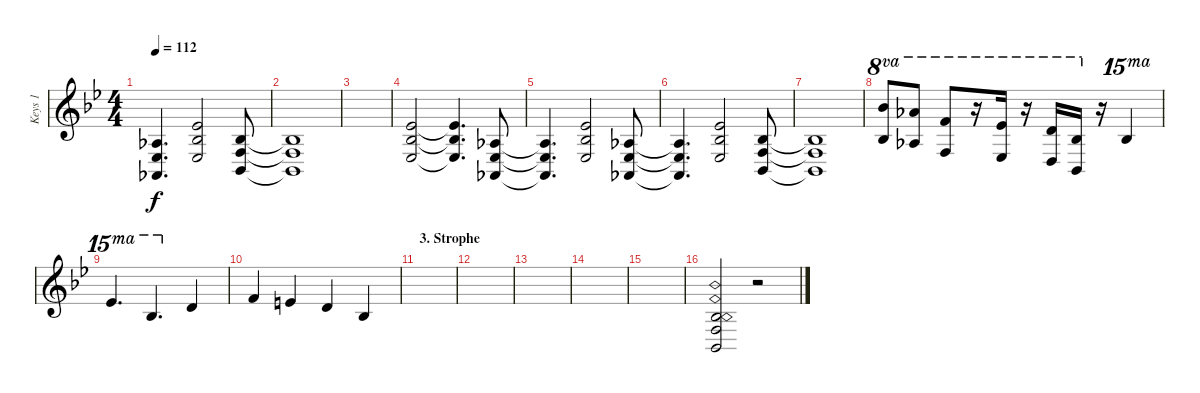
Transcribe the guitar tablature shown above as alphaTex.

\track ("Keys 1" "Keys 1") {instrument flute}
\staff {score}
\tuning (E4 B3 G3 D3 A2 E2) {hide}
\ts (4 4)
\tempo 112
\clef g2
\ks bb
(6.4{t} 6.5{t} 4.6{t}).4{d dy f} (8.3 8.4 6.5).2 (8.4 8.5 6.6).8 |
(8.4{t} 8.5{t} 6.6{t}).1 |
|
(8.3 8.4 6.5).2{volume 16 instrument synthbrass1} (8.3{t} 8.4{t} 6.5{t}).4{d} (6.4 6.5 4.6).8 |
(6.4{t} 6.5{t} 4.6{t}).4{d} (8.3 8.4 6.5).2 (6.4 6.5 4.6).8 |
(6.4{t} 6.5{t} 4.6{t}).4{d} (8.3 8.4 6.5).2 (8.4 8.5 6.6).8 |
(8.4{t} 8.5{t} 6.6{t}).1 |
(6.1 23.2).8{ot 8va volume 16 instrument violin} (4.1 21.2).8{ot 8va} (1.1 18.2).8{ot 8va} r.16{ot 8va} (11.1 4.2).16{ot 8va} r.16{ot 8va} (10.1 3.2).16{ot 8va} (6.1 3.3).16{ot 8va} r.16 18.1.4{ot 15ma volume 13 instrument flute} |
23.1.4{d ot 15ma} 18.1.4{d ot 15ma} 3.2.4{volume 13 instrument cello} |
1.1.4 0.1.4 3.2.4 3.3.4 |
\section ("" "3. Strophe")
|
|
|
|
|
(8.4{ph 12} 8.5{ph 12} 6.6{ah 12}).2{volume 16 instrument fx5brightness} r.2
